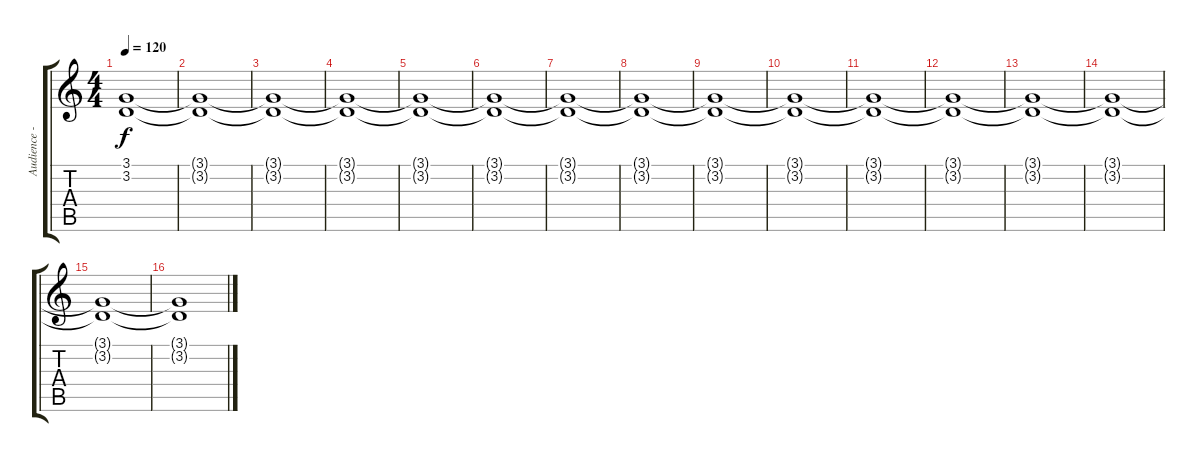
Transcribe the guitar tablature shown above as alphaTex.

\track ("Audience - Tokyo" "Audience -") {instrument applause}
\staff {score tabs}
\tuning (E4 B3 G3 D3 A2 E2) {hide}
\ts (4 4)
\tempo 120
\clef g2
\ks c
(3.1{t} 3.2{t}).1{dy f} |
(3.1{t} 3.2{t}).1 |
(3.1{t} 3.2{t}).1 |
(3.1{t} 3.2{t}).1 |
(3.1{t} 3.2{t}).1 |
(3.1{t} 3.2{t}).1 |
(3.1{t} 3.2{t}).1 |
(3.1{t} 3.2{t}).1 |
(3.1{t} 3.2{t}).1 |
(3.1{t} 3.2{t}).1 |
(3.1{t} 3.2{t}).1 |
(3.1{t} 3.2{t}).1 |
(3.1{t} 3.2{t}).1{volume 13} |
(3.1{t} 3.2{t}).1 |
(3.1{t} 3.2{t}).1{volume 4} |
(3.1{t} 3.2{t}).1
